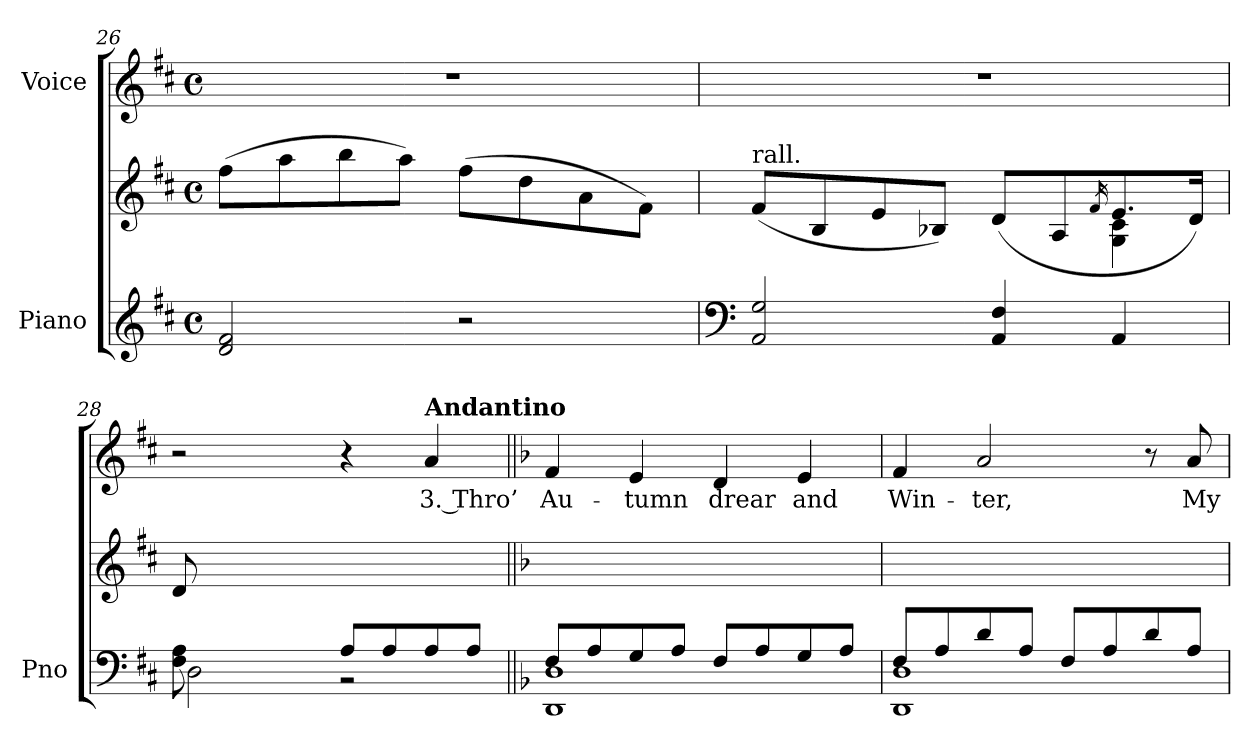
**kern	**kern	**kern	**text
*part2	*part2	*part1	*part1
*staff3	*staff2	*staff1	*staff1
*I"Piano	*	*I"Voice	*
*I'Pno	*	*	*
*clefG2	*clefG2	*clefG2	*
*k[f#c#]	*k[f#c#]	*k[f#c#]	*
*M4/4	*M4/4	*M4/4	*
*met(c)	*met(c)	*met(c)	*
=26	=26	=26	=26
2d/ 2f#/	(8ff#\L	1r	.
.	8aa\	.	.
.	8bb\	.	.
.	8aa\J)	.	.
2r	(8ff#\L	.	.
.	8dd\	.	.
.	8a\	.	.
.	8f#\J)	.	.
=27	=27	=27	=27
*clefF4	*	*	*
*	*^	*	*
!	!LO:TX:a:t=rall.	!	!	!
2AA/ 2G/	(8f#/L	2ryy	1r	.
.	8B/	.	.	.
.	8e/	.	.	.
.	8B-X/J)	.	.	.
4AA/ 4F#/	(>8d/L	4ryy	.	.
.	8A/	.	.	.
.	16qf#/	.	.	.
4AA/	8.e/	4G\ 4c#\	.	.
.	16d/Jk)	.	.	.
!!LO:LB:g=z
=28	=28	=28	=28	=28
*^	*	*	*	*
*	*^	*	*	*	*
8ryy	8F#\ 8A\	2D\	8d/L	8ryy	2r	.
8A/	2..ryy	.	2..ryy	8ryy	.	.
8A/	.	.	.	4ryy	.	.
8A/J	.	.	.	.	.	.
8A/L	.	2r	.	2ryy	4r	.
8A/	.	.	.	.	.	.
!	!	!	!	!	!LO:TX:a:B:t=Andantino	!
!	!	!	!	!	!	!LO:LY:b
8A/	.	.	.	.	4a/	3. Thro’
8A/J	.	.	.	.	.	.
*v	*v	*v	*	*	*	*
*	*v	*v	*	*
=29||	=29||	=29||	=29||
*k[b-]	*k[b-]	*k[b-]	*
*^	*	*	*
!	!	!	!	!LO:LY:b
8F/L	1DD 1D	1ryy	4f/	Au-
8A/	.	.	.	.
!	!	!	!	!LO:LY:b
8G/	.	.	4e/	-tumn
8A/J	.	.	.	.
!	!	!	!	!LO:LY:b
8F/L	.	.	4d/	drear
8A/	.	.	.	.
!	!	!	!	!LO:LY:b
8G/	.	.	4e/	and
8A/J	.	.	.	.
=30	=30	=30	=30	=30
!	!	!	!	!LO:LY:b
8F/L	1DD 1D	1ryy	4f/	Win-
8A/	.	.	.	.
!	!	!	!	!LO:LY:b
8d/	.	.	2a/	-ter,
8A/J	.	.	.	.
8F/L	.	.	.	.
8A/	.	.	.	.
8d/	.	.	8r	.
!	!	!	!	!LO:LY:b
8A/J	.	.	8a/	My
*v	*v	*	*	*
=	=	=	=
*-	*-	*-	*-
